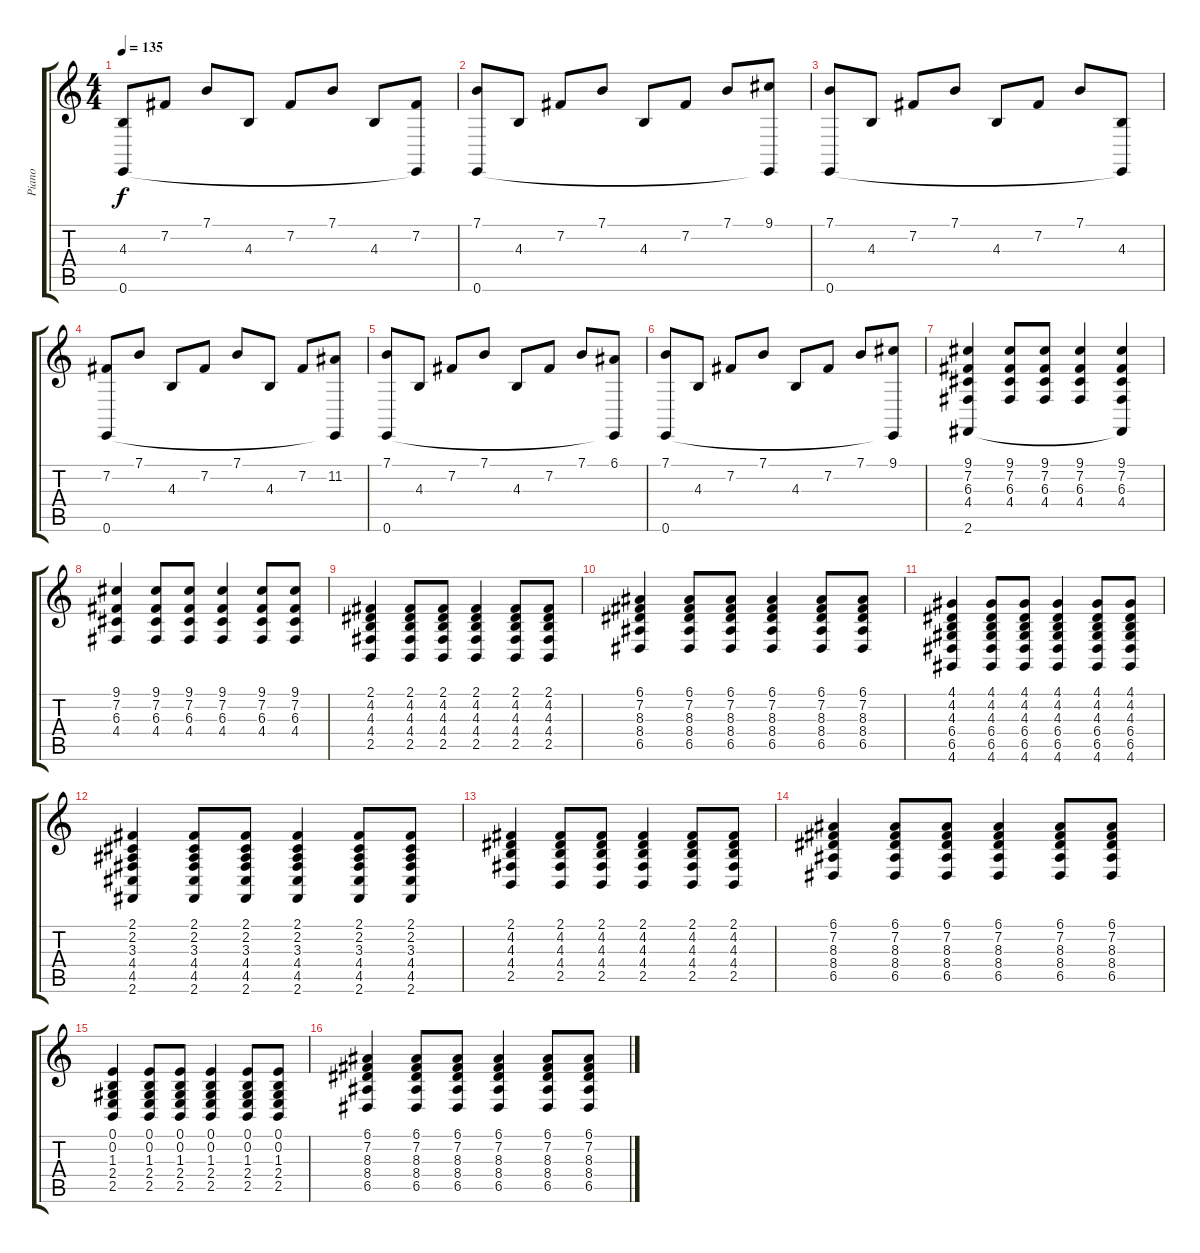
\track ("Piano" "Piano") {instrument brightacousticpiano}
\staff {score tabs}
\tuning (E4 B3 G3 D3 A2 E2) {hide}
\ts (4 4)
\tempo 135
\clef g2
\ks c
(4.3 0.6).8{dy f} 7.2.8 7.1.8 4.3.8 7.2.8 7.1.8 4.3.8 (7.2 0.6{t}).8 |
(7.1 0.6).8 4.3.8 7.2.8 7.1.8 4.3.8 7.2.8 7.1.8 (9.1 0.6{t}).8 |
(7.1 0.6).8 4.3.8 7.2.8 7.1.8 4.3.8 7.2.8 7.1.8 (4.3 0.6{t}).8 |
(7.2 0.6).8 7.1.8 4.3.8 7.2.8 7.1.8 4.3.8 7.2.8 (11.2 0.6{t}).8 |
(7.1 0.6).8 4.3.8 7.2.8 7.1.8 4.3.8 7.2.8 7.1.8 (6.1 0.6{t}).8 |
(7.1 0.6).8 4.3.8 7.2.8 7.1.8 4.3.8 7.2.8 7.1.8 (9.1 0.6{t}).8 |
(9.1 7.2 6.3 4.4 2.6).4 (9.1 7.2 6.3 4.4).8 (9.1 7.2 6.3 4.4).8 (9.1 7.2 6.3 4.4).4 (9.1 7.2 6.3 4.4 2.6{t}).4 |
(9.1 7.2 6.3 4.4).4 (9.1 7.2 6.3 4.4).8 (9.1 7.2 6.3 4.4).8 (9.1 7.2 6.3 4.4).4 (9.1 7.2 6.3 4.4).8 (9.1 7.2 6.3 4.4).8 |
(2.1 4.2 4.3 4.4 2.5).4 (2.1 4.2 4.3 4.4 2.5).8 (2.1 4.2 4.3 4.4 2.5).8 (2.1 4.2 4.3 4.4 2.5).4 (2.1 4.2 4.3 4.4 2.5).8 (2.1 4.2 4.3 4.4 2.5).8 |
(6.1 7.2 8.3 8.4 6.5).4 (6.1 7.2 8.3 8.4 6.5).8 (6.1 7.2 8.3 8.4 6.5).8 (6.1 7.2 8.3 8.4 6.5).4 (6.1 7.2 8.3 8.4 6.5).8 (6.1 7.2 8.3 8.4 6.5).8 |
(4.1 4.2 4.3 6.4 6.5 4.6).4 (4.1 4.2 4.3 6.4 6.5 4.6).8 (4.1 4.2 4.3 6.4 6.5 4.6).8 (4.1 4.2 4.3 6.4 6.5 4.6).4 (4.1 4.2 4.3 6.4 6.5 4.6).8 (4.1 4.2 4.3 6.4 6.5 4.6).8 |
(2.1 2.2 3.3 4.4 4.5 2.6).4 (2.1 2.2 3.3 4.4 4.5 2.6).8 (2.1 2.2 3.3 4.4 4.5 2.6).8 (2.1 2.2 3.3 4.4 4.5 2.6).4 (2.1 2.2 3.3 4.4 4.5 2.6).8 (2.1 2.2 3.3 4.4 4.5 2.6).8 |
(2.1 4.2 4.3 4.4 2.5).4 (2.1 4.2 4.3 4.4 2.5).8 (2.1 4.2 4.3 4.4 2.5).8 (2.1 4.2 4.3 4.4 2.5).4 (2.1 4.2 4.3 4.4 2.5).8 (2.1 4.2 4.3 4.4 2.5).8 |
(6.1 7.2 8.3 8.4 6.5).4 (6.1 7.2 8.3 8.4 6.5).8 (6.1 7.2 8.3 8.4 6.5).8 (6.1 7.2 8.3 8.4 6.5).4 (6.1 7.2 8.3 8.4 6.5).8 (6.1 7.2 8.3 8.4 6.5).8 |
(0.1 0.2 1.3 2.4 2.5).4 (0.1 0.2 1.3 2.4 2.5).8 (0.1 0.2 1.3 2.4 2.5).8 (0.1 0.2 1.3 2.4 2.5).4 (0.1 0.2 1.3 2.4 2.5).8 (0.1 0.2 1.3 2.4 2.5).8 |
(6.1 7.2 8.3 8.4 6.5).4 (6.1 7.2 8.3 8.4 6.5).8 (6.1 7.2 8.3 8.4 6.5).8 (6.1 7.2 8.3 8.4 6.5).4 (6.1 7.2 8.3 8.4 6.5).8 (6.1 7.2 8.3 8.4 6.5).8
